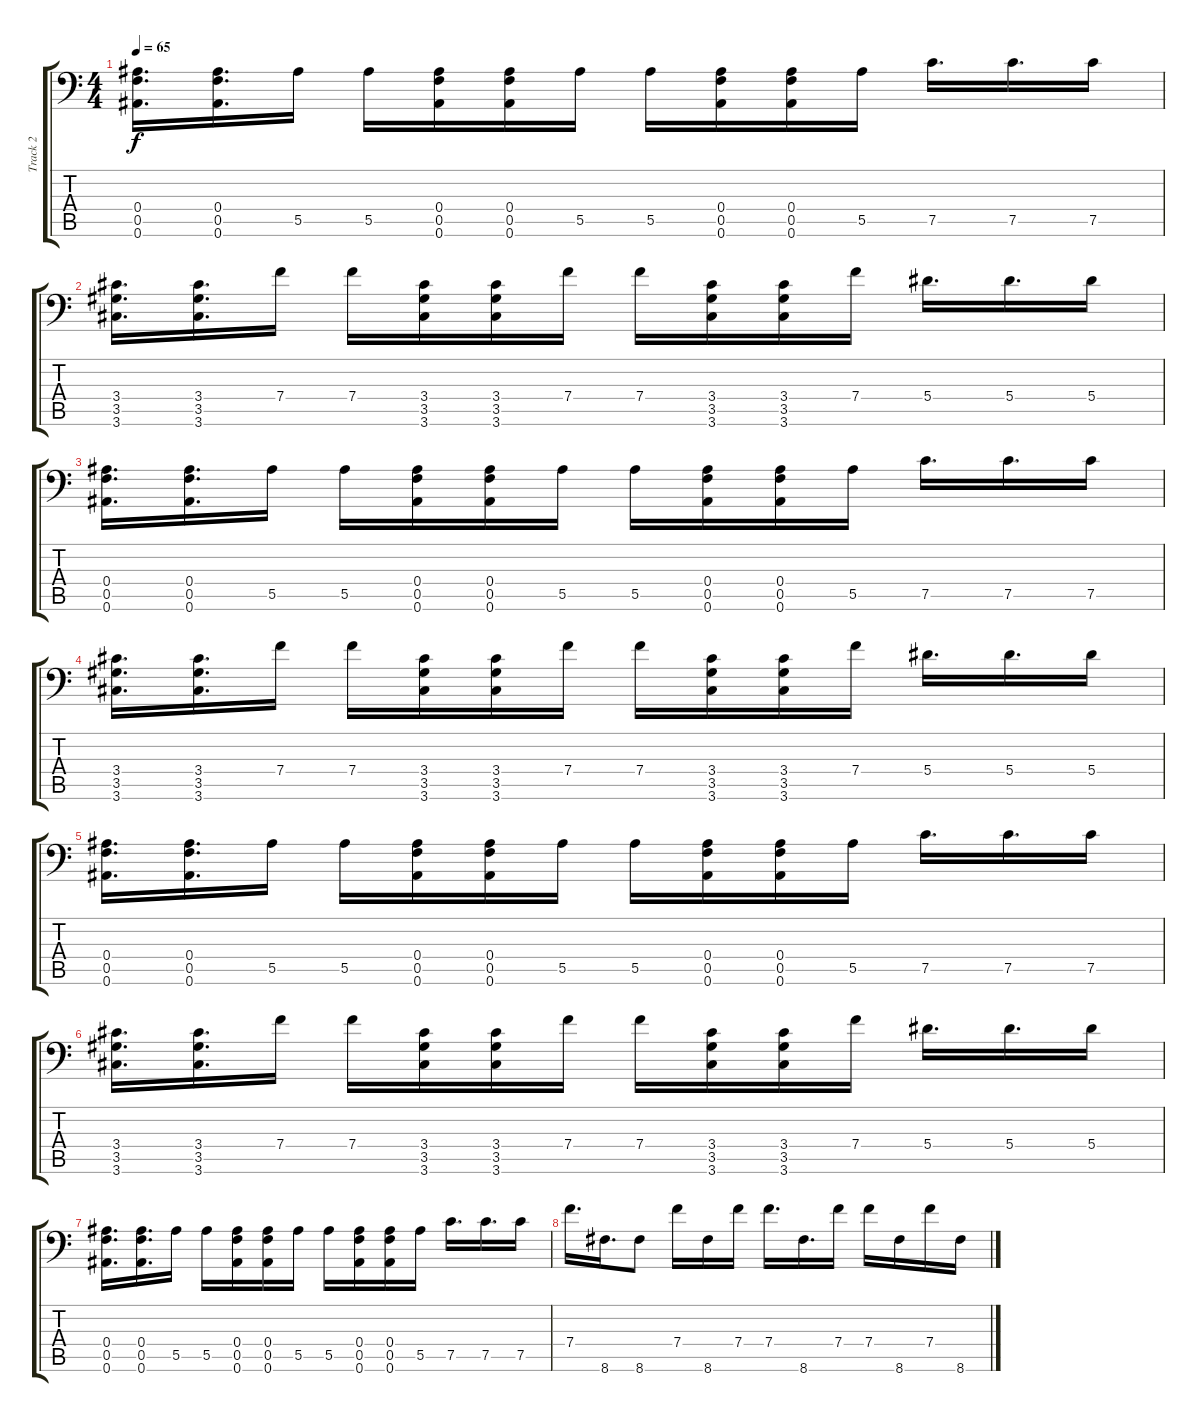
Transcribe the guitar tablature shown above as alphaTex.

\track ("Track 2" "Track 2") {instrument distortionguitar}
\staff {score tabs}
\tuning (C4 G3 Eb3 Bb2 F2 Bb1) {hide}
\ts (4 4)
\tempo 65
\clef f4
\ks c
(0.4 0.5 0.6).16{d dy f} (0.4 0.5 0.6).16{d} 5.5.16 5.5.16 (0.4 0.5 0.6).16 (0.4 0.5 0.6).16 5.5.16 5.5.16 (0.4 0.5 0.6).16 (0.4 0.5 0.6).16 5.5.16 7.5.16{d} 7.5.16{d} 7.5.16 |
(3.4 3.5 3.6).16{d} (3.4 3.5 3.6).16{d} 7.4.16 7.4.16 (3.4 3.5 3.6).16 (3.4 3.5 3.6).16 7.4.16 7.4.16 (3.4 3.5 3.6).16 (3.4 3.5 3.6).16 7.4.16 5.4.16{d} 5.4.16{d} 5.4.16 |
(0.4 0.5 0.6).16{d} (0.4 0.5 0.6).16{d} 5.5.16 5.5.16 (0.4 0.5 0.6).16 (0.4 0.5 0.6).16 5.5.16 5.5.16 (0.4 0.5 0.6).16 (0.4 0.5 0.6).16 5.5.16 7.5.16{d} 7.5.16{d} 7.5.16 |
(3.4 3.5 3.6).16{d} (3.4 3.5 3.6).16{d} 7.4.16 7.4.16 (3.4 3.5 3.6).16 (3.4 3.5 3.6).16 7.4.16 7.4.16 (3.4 3.5 3.6).16 (3.4 3.5 3.6).16 7.4.16 5.4.16{d} 5.4.16{d} 5.4.16 |
(0.4 0.5 0.6).16{d} (0.4 0.5 0.6).16{d} 5.5.16 5.5.16 (0.4 0.5 0.6).16 (0.4 0.5 0.6).16 5.5.16 5.5.16 (0.4 0.5 0.6).16 (0.4 0.5 0.6).16 5.5.16 7.5.16{d} 7.5.16{d} 7.5.16 |
(3.4 3.5 3.6).16{d} (3.4 3.5 3.6).16{d} 7.4.16 7.4.16 (3.4 3.5 3.6).16 (3.4 3.5 3.6).16 7.4.16 7.4.16 (3.4 3.5 3.6).16 (3.4 3.5 3.6).16 7.4.16 5.4.16{d} 5.4.16{d} 5.4.16 |
(0.4 0.5 0.6).16{d} (0.4 0.5 0.6).16{d} 5.5.16 5.5.16 (0.4 0.5 0.6).16 (0.4 0.5 0.6).16 5.5.16 5.5.16 (0.4 0.5 0.6).16 (0.4 0.5 0.6).16 5.5.16 7.5.16{d} 7.5.16{d} 7.5.16 |
7.4.16{d} 8.6.16{d} 8.6.8 7.4.16 8.6.16 7.4.16 7.4.16{d} 8.6.16{d} 7.4.16 7.4.16 8.6.16 7.4.16 8.6.16
